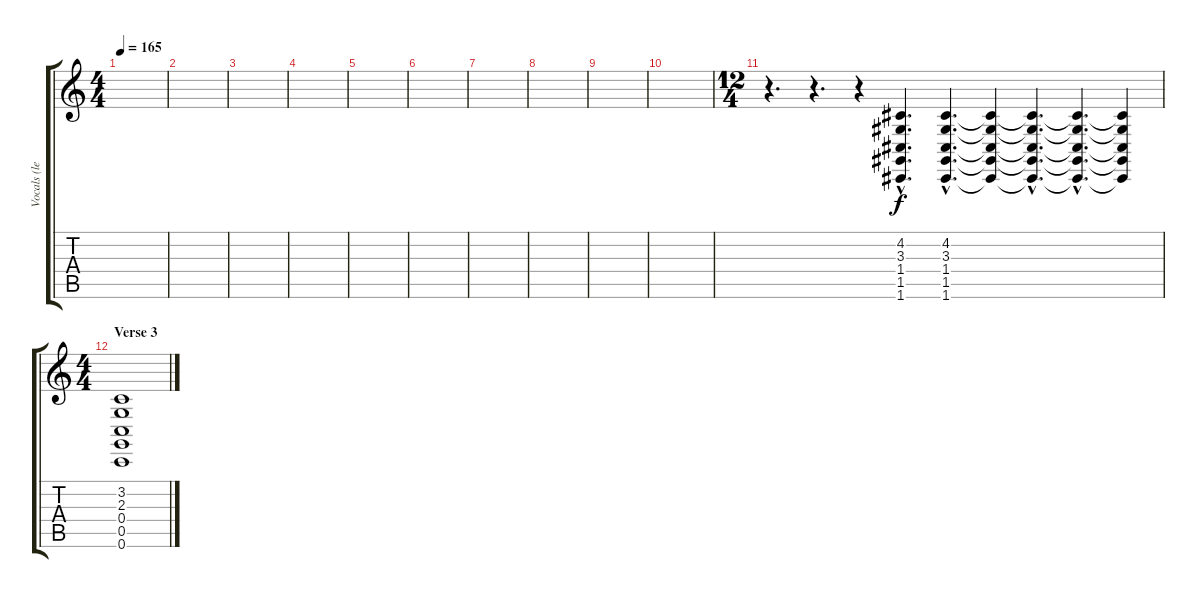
\track ("Vocals (lead)" "Vocals (le") {instrument stringensemble1}
\staff {score tabs}
\tuning (D4 A3 F3 C3 G2 C2) {hide}
\ts (4 4)
\tempo 165
\clef g2
\ks c
|
|
|
|
|
|
|
|
|
|
\ts (12 4)
r.4{d} r.4{d} r.4 (4.2{hac} 3.3{hac} 1.4{hac} 1.5{hac} 1.6{hac}).4{d} (4.2{hac} 3.3{hac} 1.4{hac} 1.5{hac} 1.6{hac}).4{d} (4.2{t} 3.3{t} 1.4{t} 1.5{t} 1.6{t}).4 (4.2{hac t} 3.3{hac t} 1.4{hac t} 1.5{hac t} 1.6{hac t}).4{d} (4.2{hac t} 3.3{hac t} 1.4{hac t} 1.5{hac t} 1.6{hac t}).4{d} (4.2{t} 3.3{t} 1.4{t} 1.5{t} 1.6{t}).4 |
\ts (4 4)
\section ("" "Verse 3")
(3.2 2.3 0.4 0.5 0.6).1
